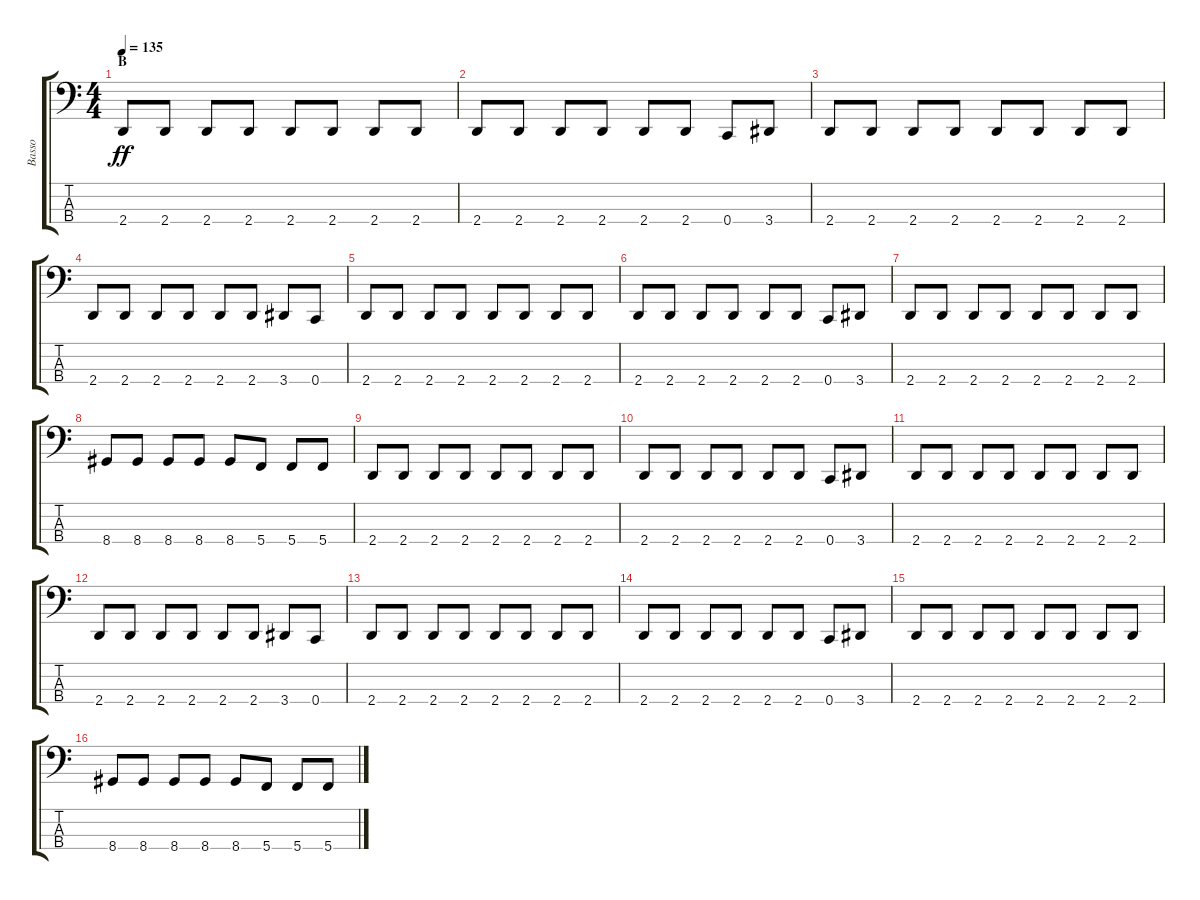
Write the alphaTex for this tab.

\track ("Basso" "Basso") {instrument electricbasspick}
\staff {score tabs}
\tuning (F2 C2 G1 C1) {hide}
\ts (4 4)
\section ("" "B")
\tempo 135
\clef f4
\ks c
2.4.8{dy ff} 2.4.8 2.4.8 2.4.8 2.4.8 2.4.8 2.4.8 2.4.8 |
2.4.8 2.4.8 2.4.8 2.4.8 2.4.8 2.4.8 0.4.8 3.4.8 |
2.4.8 2.4.8 2.4.8 2.4.8 2.4.8 2.4.8 2.4.8 2.4.8 |
2.4.8 2.4.8 2.4.8 2.4.8 2.4.8 2.4.8 3.4.8 0.4.8 |
2.4.8 2.4.8 2.4.8 2.4.8 2.4.8 2.4.8 2.4.8 2.4.8 |
2.4.8 2.4.8 2.4.8 2.4.8 2.4.8 2.4.8 0.4.8 3.4.8 |
2.4.8 2.4.8 2.4.8 2.4.8 2.4.8 2.4.8 2.4.8 2.4.8 |
8.4.8 8.4.8 8.4.8 8.4.8 8.4.8 5.4.8 5.4.8 5.4.8 |
2.4.8 2.4.8 2.4.8 2.4.8 2.4.8 2.4.8 2.4.8 2.4.8 |
2.4.8 2.4.8 2.4.8 2.4.8 2.4.8 2.4.8 0.4.8 3.4.8 |
2.4.8 2.4.8 2.4.8 2.4.8 2.4.8 2.4.8 2.4.8 2.4.8 |
2.4.8 2.4.8 2.4.8 2.4.8 2.4.8 2.4.8 3.4.8 0.4.8 |
2.4.8 2.4.8 2.4.8 2.4.8 2.4.8 2.4.8 2.4.8 2.4.8 |
2.4.8 2.4.8 2.4.8 2.4.8 2.4.8 2.4.8 0.4.8 3.4.8 |
2.4.8 2.4.8 2.4.8 2.4.8 2.4.8 2.4.8 2.4.8 2.4.8 |
8.4.8 8.4.8 8.4.8 8.4.8 8.4.8 5.4.8 5.4.8 5.4.8
